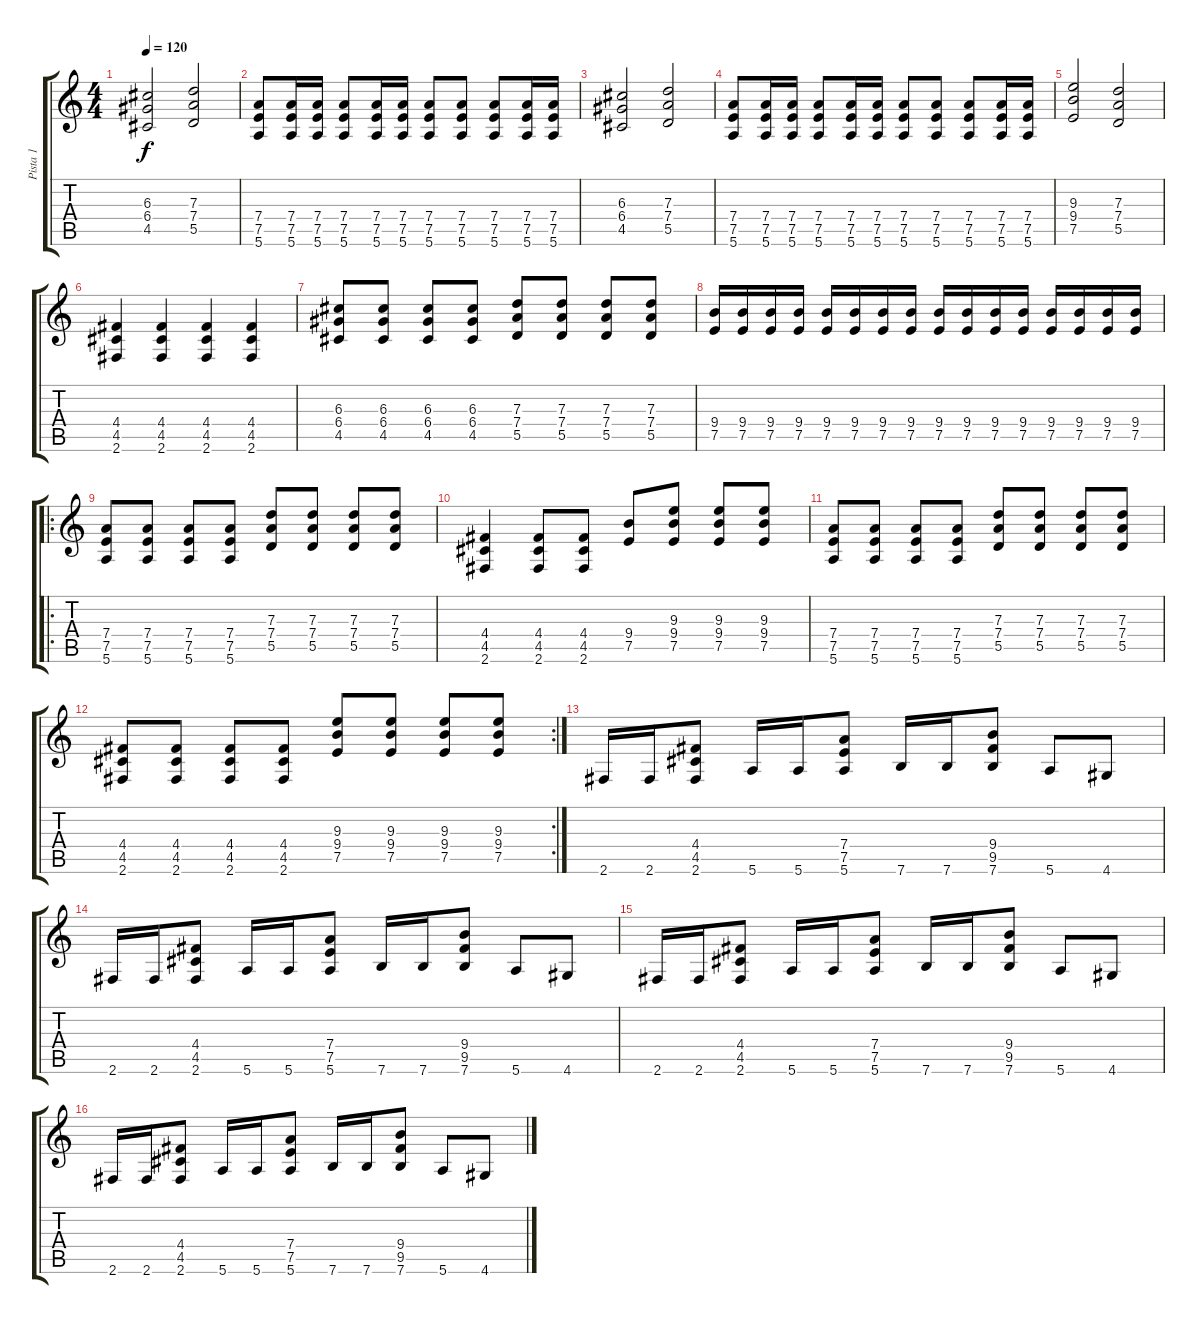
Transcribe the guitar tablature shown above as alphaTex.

\track ("Pista 1" "Pista 1") {instrument overdrivenguitar}
\staff {score tabs}
\tuning (E4 B3 G3 D3 A2 E2) {hide}
\ts (4 4)
\tempo 120
\clef g2
\ks c
(6.3 6.4 4.5).2{dy f} (7.3 7.4 5.5).2 |
(7.4 7.5 5.6).8 (7.4 7.5 5.6).16 (7.4 7.5 5.6).16 (7.4 7.5 5.6).8 (7.4 7.5 5.6).16 (7.4 7.5 5.6).16 (7.4 7.5 5.6).8 (7.4 7.5 5.6).8 (7.4 7.5 5.6).8 (7.4 7.5 5.6).16 (7.4 7.5 5.6).16 |
(6.3 6.4 4.5).2 (7.3 7.4 5.5).2 |
(7.4 7.5 5.6).8 (7.4 7.5 5.6).16 (7.4 7.5 5.6).16 (7.4 7.5 5.6).8 (7.4 7.5 5.6).16 (7.4 7.5 5.6).16 (7.4 7.5 5.6).8 (7.4 7.5 5.6).8 (7.4 7.5 5.6).8 (7.4 7.5 5.6).16 (7.4 7.5 5.6).16 |
(9.3 9.4 7.5).2 (7.3 7.4 5.5).2 |
(4.4 4.5 2.6).4 (4.4 4.5 2.6).4 (4.4 4.5 2.6).4 (4.4 4.5 2.6).4 |
(6.3 6.4 4.5).8 (6.3 6.4 4.5).8 (6.3 6.4 4.5).8 (6.3 6.4 4.5).8 (7.3 7.4 5.5).8 (7.3 7.4 5.5).8 (7.3 7.4 5.5).8 (7.3 7.4 5.5).8 |
(9.4 7.5).16 (9.4 7.5).16 (9.4 7.5).16 (9.4 7.5).16 (9.4 7.5).16 (9.4 7.5).16 (9.4 7.5).16 (9.4 7.5).16 (9.4 7.5).16 (9.4 7.5).16 (9.4 7.5).16 (9.4 7.5).16 (9.4 7.5).16 (9.4 7.5).16 (9.4 7.5).16 (9.4 7.5).16 |
\ro
(7.4 7.5 5.6).8 (7.4 7.5 5.6).8 (7.4 7.5 5.6).8 (7.4 7.5 5.6).8 (7.3 7.4 5.5).8 (7.3 7.4 5.5).8 (7.3 7.4 5.5).8 (7.3 7.4 5.5).8 |
(4.4 4.5 2.6).4 (4.4 4.5 2.6).8 (4.4 4.5 2.6).8 (9.4 7.5).8 (9.3 9.4 7.5).8 (9.3 9.4 7.5).8 (9.3 9.4 7.5).8 |
(7.4 7.5 5.6).8 (7.4 7.5 5.6).8 (7.4 7.5 5.6).8 (7.4 7.5 5.6).8 (7.3 7.4 5.5).8 (7.3 7.4 5.5).8 (7.3 7.4 5.5).8 (7.3 7.4 5.5).8 |
\rc 2
(4.4 4.5 2.6).8 (4.4 4.5 2.6).8 (4.4 4.5 2.6).8 (4.4 4.5 2.6).8 (9.3 9.4 7.5).8 (9.3 9.4 7.5).8 (9.3 9.4 7.5).8 (9.3 9.4 7.5).8 |
2.6.16 2.6.16 (4.4 4.5 2.6).8 5.6.16 5.6.16 (7.4 7.5 5.6).8 7.6.16 7.6.16 (9.4 9.5 7.6).8 5.6.8 4.6.8 |
2.6.16 2.6.16 (4.4 4.5 2.6).8 5.6.16 5.6.16 (7.4 7.5 5.6).8 7.6.16 7.6.16 (9.4 9.5 7.6).8 5.6.8 4.6.8 |
2.6.16 2.6.16 (4.4 4.5 2.6).8 5.6.16 5.6.16 (7.4 7.5 5.6).8 7.6.16 7.6.16 (9.4 9.5 7.6).8 5.6.8 4.6.8 |
2.6.16 2.6.16 (4.4 4.5 2.6).8 5.6.16 5.6.16 (7.4 7.5 5.6).8 7.6.16 7.6.16 (9.4 9.5 7.6).8 5.6.8 4.6.8
